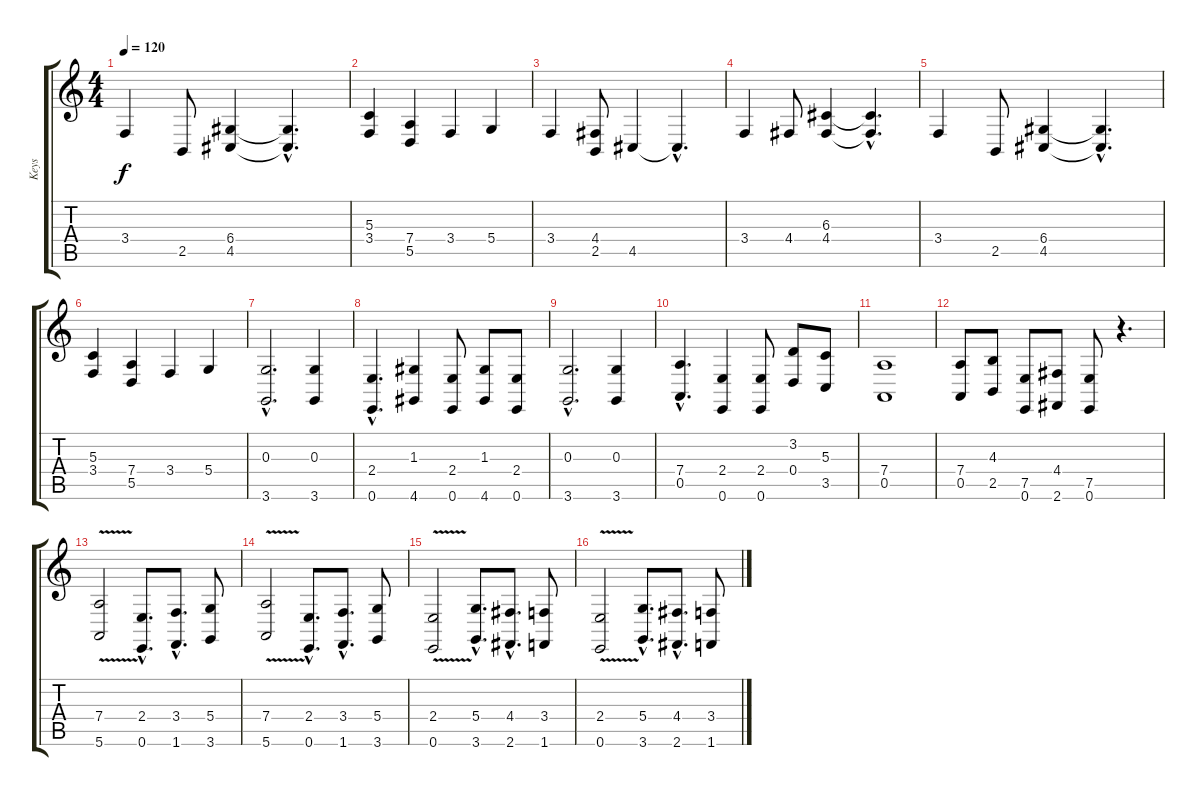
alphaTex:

\track ("Keys" "Keys") {instrument rockorgan}
\staff {score tabs}
\tuning (E4 B3 G3 D3 A2 E2) {hide}
\ts (4 4)
\tempo 120
\clef g2
\ks c
3.4.4{dy f} 2.5.8 (6.4 4.5).4 (6.4{hac t} 4.5{hac t}).4{d} |
(5.3 3.4).4 (7.4 5.5).4 3.4.4 5.4.4 |
3.4.4{instrument rockorgan} (4.4 2.5).8 4.5.4 4.5{hac t}.4{d} |
3.4.4 4.4.8 (6.3 4.4).4 (6.3{hac t} 4.4{hac t}).4{d} |
3.4.4 2.5.8 (6.4 4.5).4 (6.4{hac t} 4.5{hac t}).4{d} |
(5.3 3.4).4 (7.4 5.5).4 3.4.4 5.4.4 |
(0.3{hac} 3.6{hac}).2{d instrument pizzicatostrings} (0.3 3.6).4 |
(2.4{hac} 0.6{hac}).4{d} (1.3 4.6).4 (2.4 0.6).8 (1.3 4.6).8 (2.4 0.6).8 |
(0.3{hac} 3.6{hac}).2{d instrument pizzicatostrings} (0.3 3.6).4 |
(7.4{hac} 0.5{hac}).4{d} (2.4 0.6).4 (2.4 0.6).8 (3.2 0.4).8 (5.3 3.5).8 |
(7.4 0.5).1{instrument rockorgan} |
(7.4 0.5).8{instrument pizzicatostrings} (4.3 2.5).8 (7.5 0.6).8 (4.4 2.6).8 (7.5 0.6).8 r.4{d} |
(7.4{v} 5.6{v}).2{volume 11 instrument contrabass} (2.4{hac} 0.6{hac}).8{d} (3.4{hac} 1.6{hac}).8{d} (5.4 3.6).8 |
(7.4{v} 5.6{v}).2{instrument contrabass} (2.4{hac} 0.6{hac}).8{d} (3.4{hac} 1.6{hac}).8{d} (5.4 3.6).8 |
(2.4{v} 0.6{v}).2{instrument contrabass} (5.4{hac} 3.6{hac}).8{d} (4.4{hac} 2.6{hac}).8{d} (3.4 1.6).8 |
(2.4{v} 0.6{v}).2{instrument contrabass} (5.4{hac} 3.6{hac}).8{d} (4.4{hac} 2.6{hac}).8{d} (3.4 1.6).8
